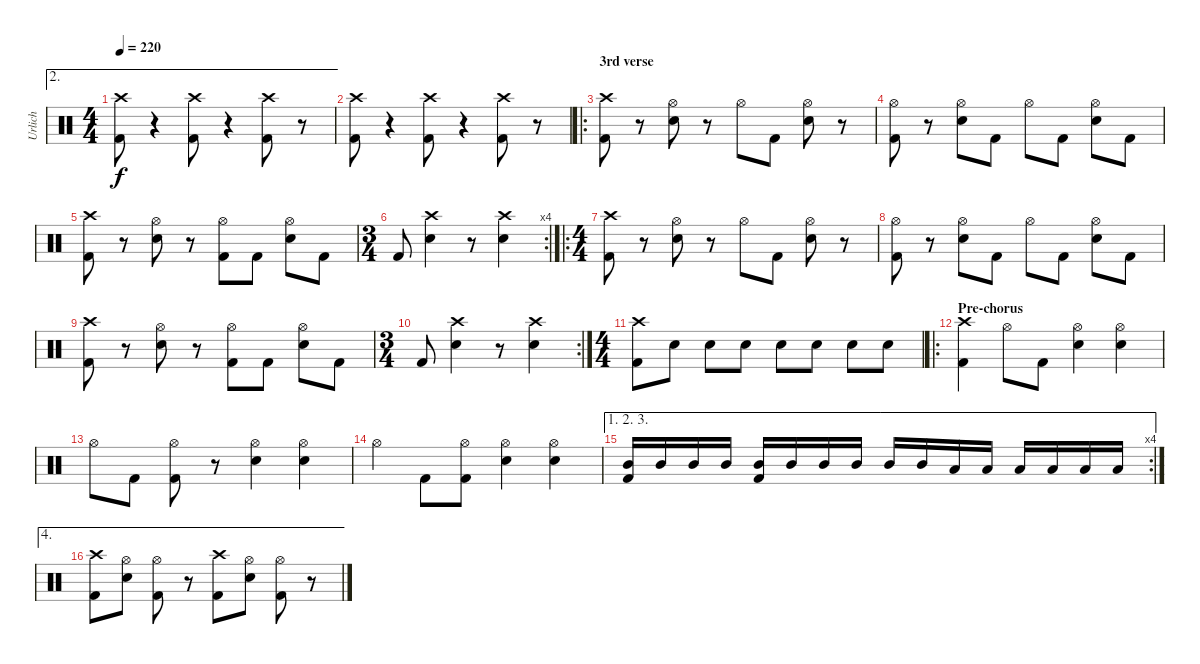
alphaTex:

\track ("Urlich" "Urlich") {instrument percussion}
\staff {score}
\articulation defaults
\ae 2
\ts (4 4)
\tempo 220
\clef neutral
\ks c
("Crash high (hit)" "Kick (hit) 2").8{dy f} r.4 ("Crash high (hit)" "Kick (hit) 2").8 r.4 ("Crash high (hit)" "Kick (hit) 2").8 r.8 |
("Crash high (hit)" "Kick (hit) 2").8 r.4 ("Crash high (hit)" "Kick (hit) 2").8 r.4 ("Crash high (hit)" "Kick (hit) 2").8 r.8 |
\ro
\section ("" "3rd verse")
("Crash high (hit)" "Kick (hit) 2").8 r.8 ("Hi-Hat (open)" "Snare (hit) 2").8 r.8 "Hi-Hat (open)".8 "Kick (hit) 2".8 ("Hi-Hat (open)" "Snare (hit) 2").8 r.8 |
("Hi-Hat (open)" "Kick (hit) 2").8 r.8 ("Hi-Hat (open)" "Snare (hit) 2").8 "Kick (hit) 2".8 "Hi-Hat (open)".8 "Kick (hit) 2".8 ("Hi-Hat (open)" "Snare (hit) 2").8 "Kick (hit) 2".8 |
("Crash high (hit)" "Kick (hit) 2").8 r.8 ("Hi-Hat (open)" "Snare (hit) 2").8 r.8 ("Hi-Hat (open)" "Kick (hit) 2").8 "Kick (hit) 2".8 ("Hi-Hat (open)" "Snare (hit) 2").8 "Kick (hit) 2".8 |
\rc 4
\ts (3 4)
"Kick (hit) 2".8 ("Crash high (hit)" "Snare (hit) 2").4 r.8 ("Crash high (hit)" "Snare (hit) 2").4 |
\ro
\ts (4 4)
("Crash high (hit)" "Kick (hit) 2").8 r.8 ("Hi-Hat (open)" "Snare (hit) 2").8 r.8 "Hi-Hat (open)".8 "Kick (hit) 2".8 ("Hi-Hat (open)" "Snare (hit) 2").8 r.8 |
("Hi-Hat (open)" "Kick (hit) 2").8 r.8 ("Hi-Hat (open)" "Snare (hit) 2").8 "Kick (hit) 2".8 "Hi-Hat (open)".8 "Kick (hit) 2".8 ("Hi-Hat (open)" "Snare (hit) 2").8 "Kick (hit) 2".8 |
("Crash high (hit)" "Kick (hit) 2").8 r.8 ("Hi-Hat (open)" "Snare (hit) 2").8 r.8 ("Hi-Hat (open)" "Kick (hit) 2").8 "Kick (hit) 2".8 ("Hi-Hat (open)" "Snare (hit) 2").8 "Kick (hit) 2".8 |
\rc 2
\ts (3 4)
"Kick (hit) 2".8 ("Crash high (hit)" "Snare (hit) 2").4 r.8 ("Crash high (hit)" "Snare (hit) 2").4 |
\ts (4 4)
("Crash high (hit)" "Kick (hit) 2").8 "Snare (hit) 2".8 "Snare (hit) 2".8 "Snare (hit) 2".8 "Snare (hit) 2".8 "Snare (hit) 2".8 "Snare (hit) 2".8 "Snare (hit) 2".8 |
\ro
\section ("" "Pre-chorus")
("Crash high (hit)" "Kick (hit) 2").4 "Hi-Hat (open)".8 "Kick (hit) 2".8 ("Hi-Hat (open)" "Snare (hit) 2").4 ("Hi-Hat (open)" "Snare (hit) 2").4 |
"Hi-Hat (open)".8 "Kick (hit) 2".8 ("Hi-Hat (open)" "Kick (hit) 2").8 r.8 ("Hi-Hat (open)" "Snare (hit) 2").4 ("Hi-Hat (open)" "Snare (hit) 2").4 |
"Hi-Hat (open)".4 "Kick (hit) 2".8 ("Hi-Hat (open)" "Kick (hit) 2").8 ("Hi-Hat (open)" "Snare (hit) 2").4 ("Hi-Hat (open)" "Snare (hit) 2").4 |
\ae (1 2 3)
\rc 4
("Mid Tom (hit)" "Kick (hit) 2").16 "Mid Tom (hit)".16 "Mid Tom (hit)".16 "Mid Tom (hit)".16 ("Mid Tom (hit)" "Kick (hit) 2").16 "Mid Tom (hit)".16 "Mid Tom (hit)".16 "Mid Tom (hit)".16 "Mid Tom (hit)".16 "Mid Tom (hit)".16 "Low Tom (hit)".16 "Low Tom (hit)".16 "Low Tom (hit)".16 "Low Tom (hit)".16 "Low Tom (hit)".16 "Low Tom (hit)".16 |
\ae 4
("Crash high (hit)" "Kick (hit) 2").8 ("Hi-Hat (open)" "Snare (hit) 2").8 ("Hi-Hat (open)" "Kick (hit) 2").8 r.8 ("Crash high (hit)" "Kick (hit) 2").8 ("Hi-Hat (open)" "Snare (hit) 2").8 ("Hi-Hat (open)" "Kick (hit) 2").8 r.8
